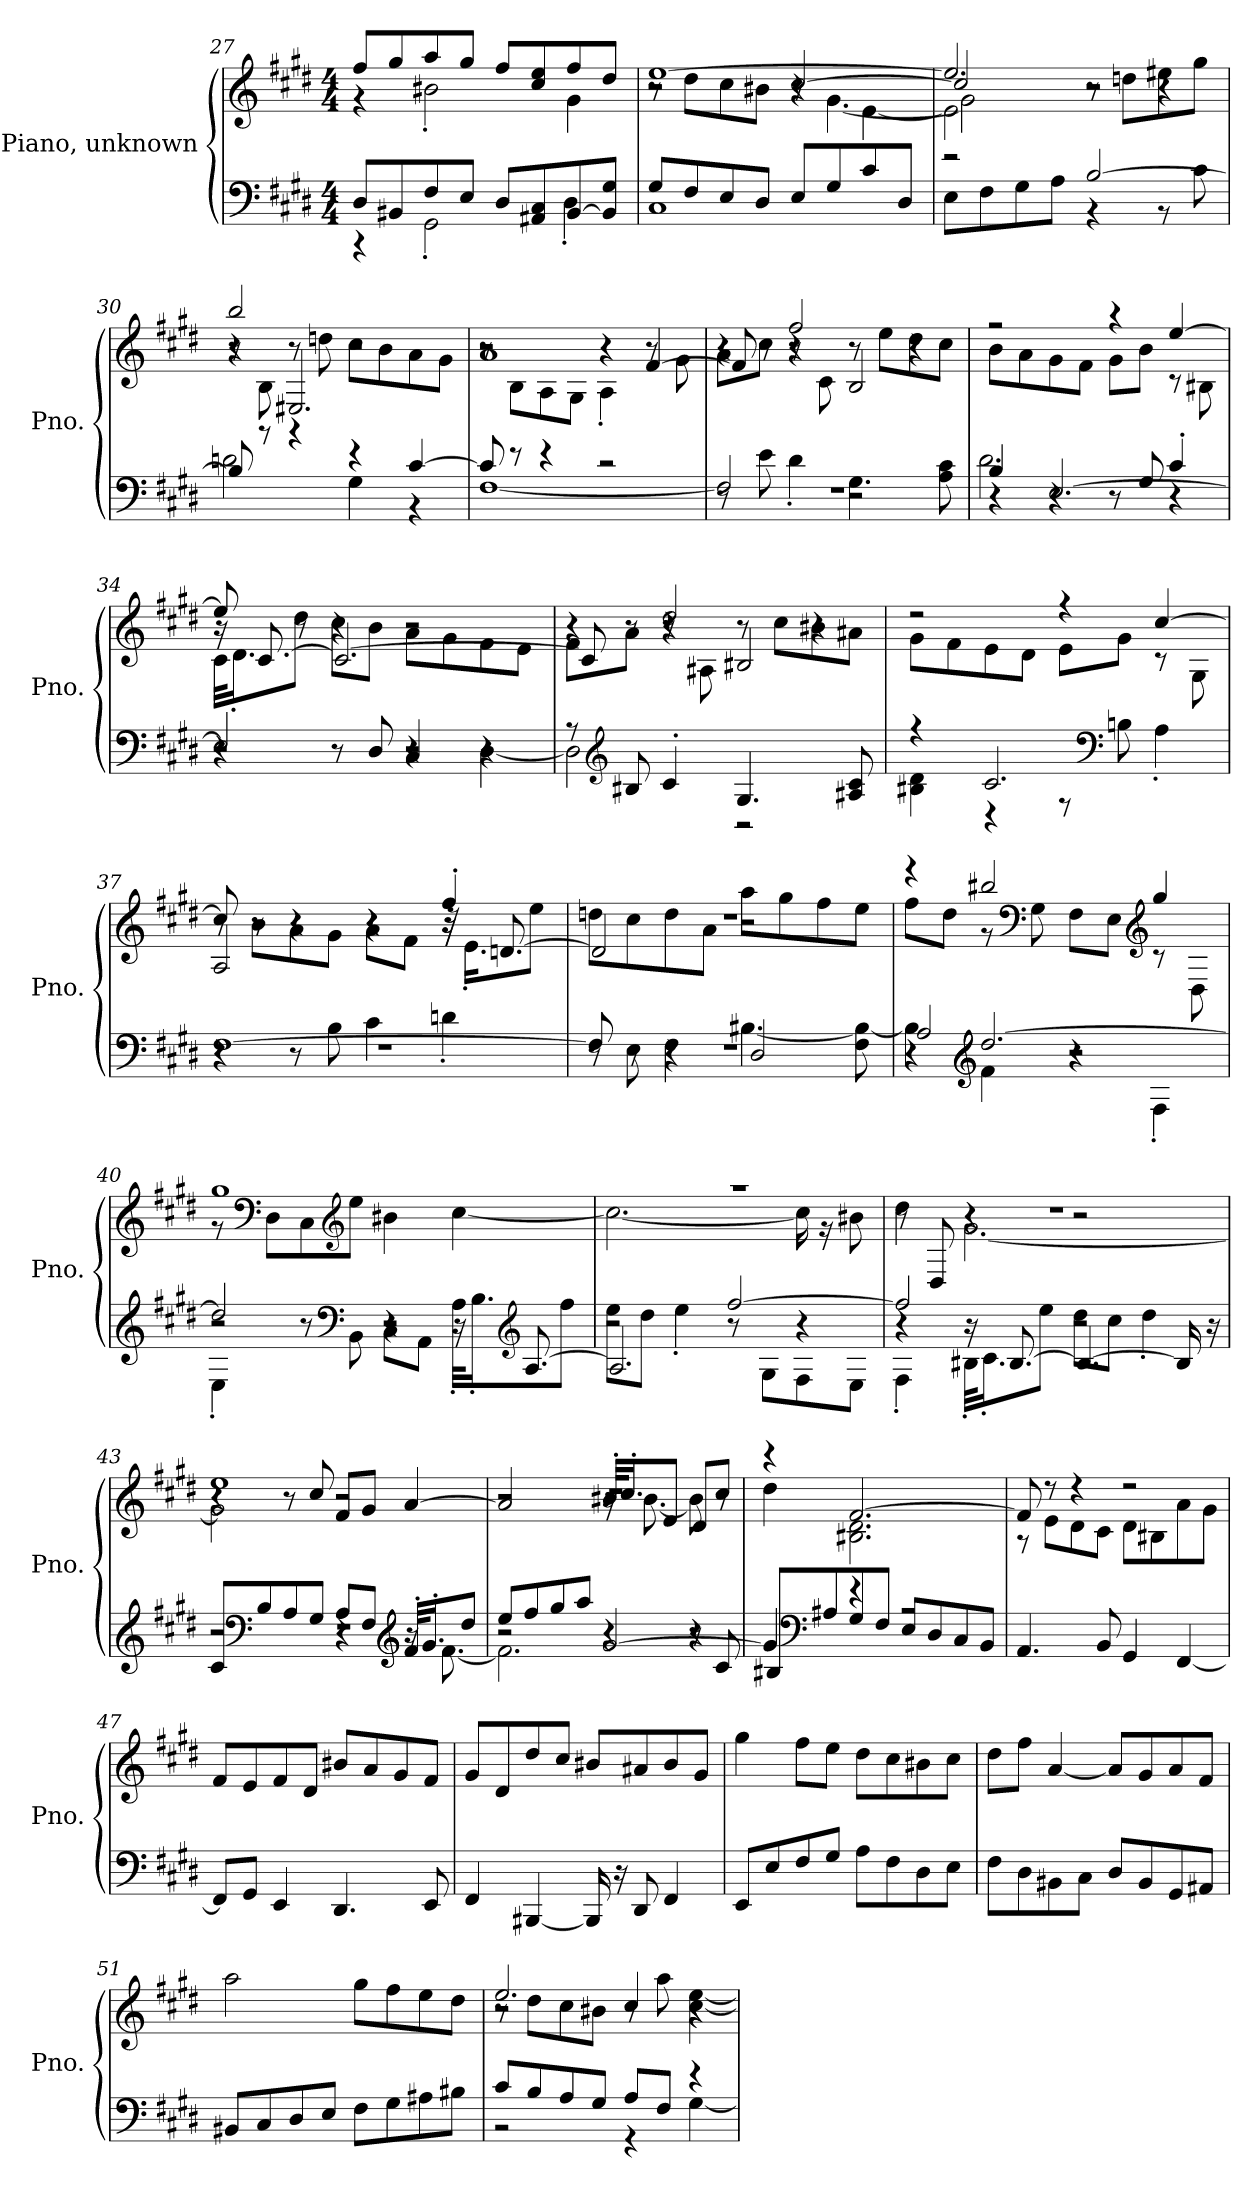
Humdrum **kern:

**kern	**kern
*part1	*part1
*staff2	*staff1
*I"Piano, unknown	*
*I'Pno.	*
*clefF4	*clefG2
*k[f#c#g#d#]	*k[f#c#g#d#]
*M4/4	*M4/4
=27	=27
*^	*^
8D#/L	4r	8ff#/L	4r
8BB#X/	.	8gg#/	.
8F#/	2GG#'\	8aa/	2b#X'\
8E/J	.	8gg#/J	.
8D#/L	.	8ff#/L	.
8AA#X/ 8C#/	.	8cc#/ 8ee/	.
[8BB#/	4D#'\	8ff#/	4g#\
8BB#/] 8G#/J	.	8dd#/J	.
=28	=28	=28	=28
*	*	*^	*^
8G#/L	1C#	[1ee	8r	2r	2r
8F#/	.	.	8dd#\L	.	.
8E/	.	.	8cc#\	.	.
8D#/J	.	.	8b#X\J	.	.
8E/L	.	.	4r	[2cc#/	8r
8G#/	.	.	.	.	[4.g#\
8c#/	.	.	[4e\	.	.
8D#/J	.	.	.	.	.
!!LO:LB:g=z	!!	!!	!!
=29	=29	=29	=29	=29	=29
2r	8E\L	2.ee/]	2e\]	2cc#/]	2g#\]
.	8F#\	.	.	.	.
.	8G#\	.	.	.	.
.	8A\J	.	.	.	.
[2B/	4r	.	8r	2r	2r
.	.	.	8ddn\L	.	.
.	8r	4r	8ee#X\	.	.
.	8c#\	.	8gg#\J	.	.
*	*	*	*	*v	*v
=30	=30	=30	=30	=30
8B/]	2dn\	2bb/	8r	4r
8r	.	.	8B\	.
4r	.	.	8r	2.E#X/
.	.	.	8ddn\	.
4r	4G#\	2r	8cc#\L	.
.	.	.	8b\	.
[4c#/	4r	.	8a\	.
.	.	.	8g#\J	.
=31	=31	=31	=31	=31
8c#/]	[1F#	1a	8r	2r
8r	.	.	8B\L	.
4r	.	.	8A\	.
.	.	.	8G#\J	.
2r	.	.	4A'\	4r
.	.	.	8r	[4f#/
.	.	.	8g#\	.
=32	=32	=32	=32	=32
*	*^	*	*	*
1r	8r	2F#/]	4r	8a\L	8f#/]
.	8e\	.	.	8cc#\J	8r
.	4d#'\	.	2ff#/	8r	4r
.	.	.	.	8c#\	.
.	4.G#\	2r	.	8r	2B/
.	.	.	.	8ee\L	.
.	.	.	4r	8dd#\	.
.	8A\ 8c#\	.	.	8cc#\J	.
*	*	*	*	*v	*v
!!LO:LB:g=z
=33	=33	=33	=33	=33
4B/	2.d#\	4r	2r	8b\L
.	.	.	.	8a\
4r	.	[2.E/	.	8g#\
.	.	.	.	8f#\J
8r	.	.	4r	8g#\L
8G#/	.	.	.	8b\J
4c#'/	4r	.	[4ee/	8r
.	.	.	.	8B#X\
=34	=34	=34	=34	=34
*	*	*	*	*^
4r	2r	2E/]	8ee/]	32c#\KLL	16r
.	.	.	.	16.d#'\J	.
.	.	.	.	.	[8.c#/
.	.	.	8r	8dd#\J	.
8r	.	.	4r	8cc#\L	2.c#/_
8D#/	.	.	.	8b\J	.
4C#/	4r	2r	2r	8a\L	.
.	.	.	.	8g#\	.
4r	[4D#\	.	.	8f#\	.
.	.	.	.	8e\J	.
*	*v	*v	*	*	*
=35	=35	=35	=35	=35
8r	2D#\]	4r	8f#\L	8c#/]
*clefG2	*	*	*	*
8B#X/	.	.	8a\J	8r
4c#'/	.	2dd#/	8r	4r
.	.	.	8A#X\	.
4.G#/	2r	.	8r	2B#X/
.	.	.	8cc#\L	.
.	.	4r	8b#X\	.
8A#X/ 8c#/	.	.	8a#X\J	.
*	*	*	*v	*v
!!LO:LB:g=z
=36	=36	=36	=36
4r	4B#X\ 4d#\	2r	8g#\L
.	.	.	8f#\
2.c#/	4r	.	8e\
.	.	.	8d#\J
.	8r	4r	8e\L
*clefF4	*	*	*
.	8Bn\	.	8g#\J
.	4A'\	[4cc#/	8r
.	.	.	8G#\
=37	=37	=37	=37
*	*^	*	*^
1r	4r	[1F#	8cc#/]	8r	2A/
.	.	.	8r	8b\L	.
.	8r	.	4r	8a\	.
.	8B\	.	.	8g#\J	.
.	4c#\	.	4r	8a\L	4r
.	.	.	.	8f#\J	.
.	4dn'\	.	4ff#'/	32r	16r
.	.	.	.	16.e'\KL	.
.	.	.	.	.	[8.dn/
.	.	.	.	8ee\J	.
=38	=38	=38	=38	=38	=38
1r	8r	8F#/]	1r	8ddn\L	2d/]
.	8E\	8r	.	8cc#\	.
.	4F#\	4r	.	8dd\	.
.	.	.	.	8a\J	.
.	[4.B#X\	2D#/	.	8aa\L	2r
.	.	.	.	8gg#\	.
.	.	.	.	8ff#\	.
.	8F#\ 8B#\_	.	.	8ee\J	.
*	*	*	*	*v	*v
!!LO:LB:g=z
=39	=39	=39	=39	=39
4r	4B#\]	2A/	4r	8ff#\L
.	.	.	.	8dd#\J
*clefG2	*	*	*	*
[2.dd#/	4f#\	.	2bb#X/	8r
*	*	*	*clefF4	*
.	.	.	.	8G#\
.	4r	2r	.	8F#\L
.	.	.	.	8E\J
*	*	*	*clefG2	*
.	4F#'\	.	4gg#/	8r
.	.	.	.	8D#\
=40	=40	=40	=40	=40
2dd#/]	4E'\	2r	1gg#	8r
*	*	*	*clefF4	*
.	.	.	.	8D#\L
.	8r	.	.	8C#\
*clefF4	*	*	*clefG2	*
.	8BB\	.	.	8ee\J
2r	8C#\L	4r	.	4b#X\
.	8AA\J	.	.	.
.	32A'\KLL	16r	.	[4cc#\
.	16.B'\J	.	.	.
*clefG2	*	*	*	*
.	.	[8.A/	.	.
.	8ff#\J	.	.	.
=41	=41	=41	=41	=41
2r	8ee\L	2.A/]	1r	2.cc#\_
.	8dd#\J	.	.	.
.	4ee'\	.	.	.
[2ff#/	8r	.	.	.
.	8G#\L	.	.	.
.	8F#\	4r	.	16cc#\]
.	.	.	.	16r
.	8E\J	.	.	8b#X\
!!LO:PB:g=z
=42	=42	=42	=42	=42
*	*	*	*	*^
2ff#/]	4F#'\	4r	1r	4dd#\	8r
.	.	.	.	.	8D#/
.	32B#X'\KLL	16r	.	[2.g#\	4r
.	16.c#'\J	.	.	.	.
.	.	[8.B#/	.	.	.
.	8ee\J	.	.	.	.
2r	8dd#\L	4.B#/_	.	.	2r
.	8cc#\J	.	.	.	.
.	4dd#'\	.	.	.	.
.	.	16B#/]	.	.	.
.	.	16r	.	.	.
=43	=43	=43	=43	=43	=43
1r	2r	8c#/L	1ee	2g#\]	4r
*clefF4	*	*	*	*	*
.	.	8B/	.	.	.
.	.	8A/	.	.	8r
.	.	8G#/J	.	.	8cc#/
.	4r	8A/L	.	2r	8f#/L
.	.	8F#/J	.	.	8g#/J
*clefG2	*	*	*	*	*
.	16r	32f#'/KLL	.	.	[4a/
.	.	16.g#'/J	.	.	.
.	[8.f#\	.	.	.	.
.	.	8dd#/J	.	.	.
!!LO:LB:g=z	!!	!!
=44	=44	=44	=44	=44	=44
2r	2.f#\]	8ee/L	1r	2r	2a/]
.	.	8ff#/	.	.	.
.	.	8gg#/	.	.	.
.	.	8aa/J	.	.	.
[2g#/	.	4r	.	16r	32b#X'/KLL
.	.	.	.	.	16.cc#'/J
.	.	.	.	[8.b#\	.
.	.	.	.	.	8e/J
.	4r	8r	.	8b#\]	8d#/L
.	.	8c#/	.	8r	8cc#/J
*	*v	*v	*	*	*
*	*	*	*v	*v
=45	=45	=45	=45
4g#/]	8B#X/L	4r	4dd#\
*clefF4	*	*	*
.	8A#X/	.	.
4r	8G#/	[2.f#/	2.B#X\ 2.d#\
.	8F#/J	.	.
2r	8E/L	.	.
.	8D#/	.	.
.	8C#/	.	.
.	8BB/J	.	.
*v	*v	*	*
=46	=46	=46
4.AA/	8f#/]	8r
.	8r	8e\L
.	4r	8d#\
8BB/	.	8c#\J
4GG#/	2r	8d#\L
.	.	8B#X\
[4FF#/	.	8a\
.	.	8g#\J
*	*v	*v
!!LO:LB:g=z
=47	=47
8FF#/L]	8f#/L
8GG#/J	8e/
4EE/	8f#/
.	8d#/J
4.DD#/	8b#X/L
.	8a/
.	8g#/
8EE/	8f#/J
=48	=48
4FF#/	8g#/L
.	8d#/
[4BBB#X/	8dd#/
.	8cc#/J
16BBB#/]	8b#X/L
16r	.
8DD#/	8a#X/
4FF#/	8b#/
.	8g#/J
=49	=49
8EE/L	4gg#\
8E/	.
8F#/	8ff#\L
8G#/J	8ee\J
8A\L	8dd#\L
8F#\	8cc#\
8D#\	8b#X\
8E\J	8cc#\J
=50	=50
8F#\L	8dd#\L
8D#\	8ff#\J
8BB#X\	[4a/
8C#\J	.
8D#/L	8a/L]
8BB#/	8g#/
8GG#/	8a/
8AA#X/J	8f#/J
!!LO:LB:g=z
=51	=51
8BB#X/L	2aa\
8C#/	.
8D#/	.
8E/J	.
8F#\L	8gg#\L
8G#\	8ff#\
8A#X\	8ee\
8B#X\J	8dd#\J
=52	=52
*^	*^
*	*	*	*^
8c#/L	2r	2.ee/	8r	2r
8B/	.	.	8dd#\L	.
8A/	.	.	8cc#\	.
8G#/J	.	.	8b#X\J	.
8A/L	4r	.	8r	4cc#/
8F#/J	.	.	8aa\	.
4r	[4G#\	4r	[4cc#\ [4ee\	4r
*v	*v	*	*	*
*	*v	*v	*v
=	=
*-	*-
